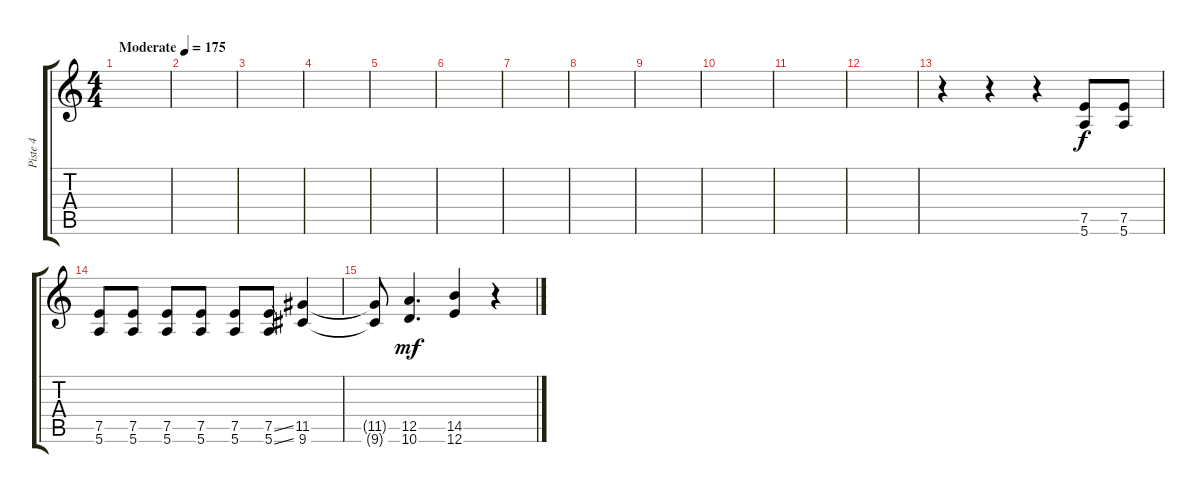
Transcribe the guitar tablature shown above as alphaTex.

\track ("Piste 4" "Piste 4") {instrument distortionguitar}
\staff {score tabs}
\tuning (E4 B3 G3 D3 A2 E2) {hide}
\ts (4 4)
\tempo (175 "Moderate")
\clef g2
\ks c
|
|
|
|
|
|
|
|
|
|
|
|
r.4 r.4 r.4 (7.5 5.6).8 (7.5 5.6).8 |
(7.5 5.6).8 (7.5 5.6).8 (7.5 5.6).8 (7.5 5.6).8 (7.5 5.6).8 (7.5{ss} 5.6{ss}).8 (11.5 9.6).4 |
(11.5{t} 9.6{t}).8{dy f} (12.5 10.6).4{d dy mf} (14.5 12.6).4 r.4
